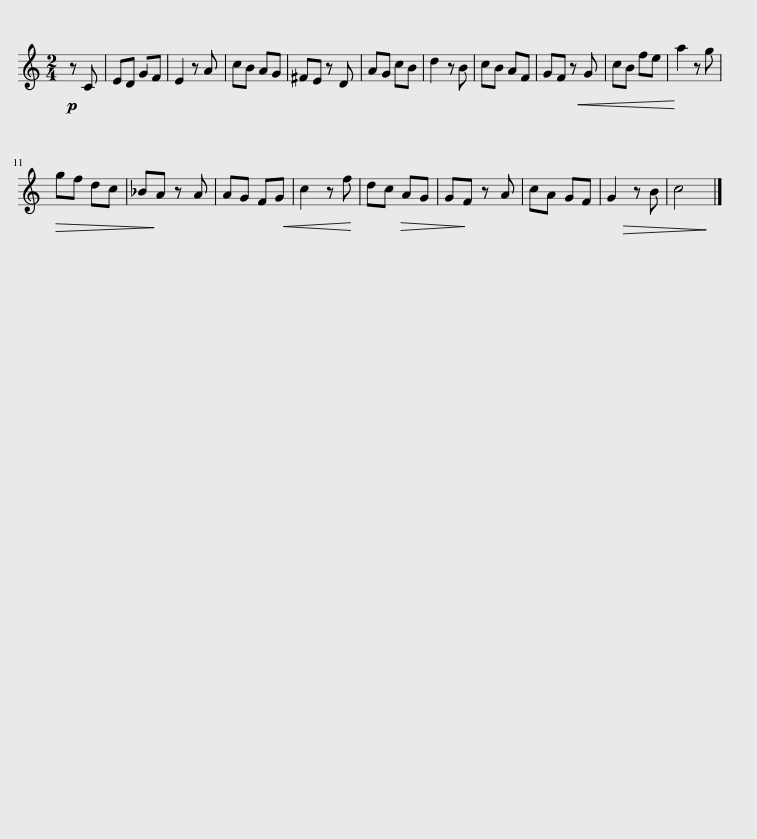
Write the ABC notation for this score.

X:1
L:1/8
M:2/4
I:linebreak $
K:C
V:1 treble
V:1
 z!p! C | ED GF | E2 z A | cB AG | ^FE z D | %5
 AG cB | d2 z B | cB AF | GF z G | cB fe | %10
!<(! a2 z g!<)! |$!>(! gf dc!>)! | _BA z A | AG FG |!<(! c2 z f!<)! | %15
!>(! dc AG!>)! | GF z A | cA GF | G2 z!>(! B!>)! | c4 |] %20
